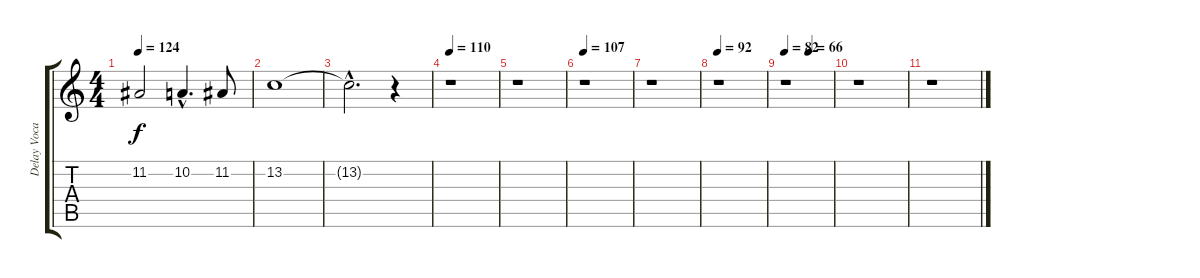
\track ("Delay Vocals" "Delay Voca") {instrument pad8sweep}
\staff {score tabs}
\tuning (E4 B3 G3 D3 A2 E2) {hide}
\ts (4 4)
\tempo 124
\clef g2
\ks c
11.2{t}.2{dy f} 10.2{hac}.4{d} 11.2.8 |
13.2.1 |
13.2{hac t}.2{d} r.4 |
\tempo 110
r.1 |
r.1 |
\tempo 107
r.1 |
r.1 |
\tempo 92
r.1 |
\tempo 82
\tempo (66 0.5)
r.1 |
r.1 |
r.1
